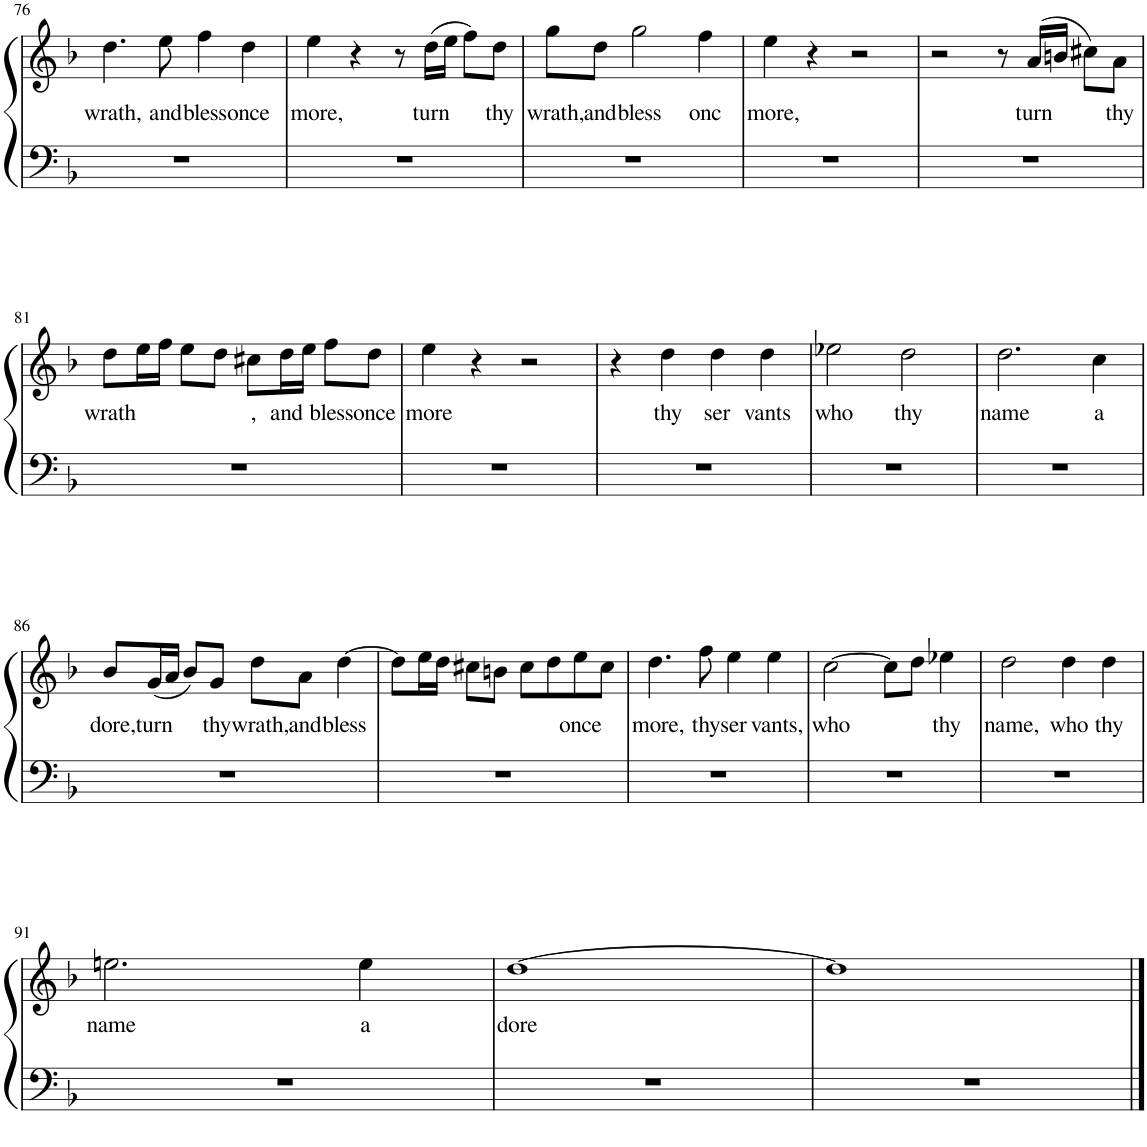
**kern	**kern	**text
*part1	*part1	*part1
*staff2	*staff1	*staff1
*I"Piano	*	*
*I'Pno.	*	*
!!LO:PB:g=z
*clefF4	*clefG2	*
*k[b-]	*k[b-]	*
*M4/4	*M4/4	*
*met(c)	*met(c)	*
=76	=76	=76
!	!	!LO:LY:b
1r	4.dd\	wrath,
!	!	!LO:LY:b
.	8ee\	and
!	!	!LO:LY:b
.	4ff\	bless
!	!	!LO:LY:b
.	4dd\	once
=77	=77	=77
!	!	!LO:LY:b
1r	4ee\	more,
.	4r	.
.	8r	.
!	!	!LO:LY:b
.	(16dd\LL	turn
.	16ee\JJ	.
.	8ff\L)	.
!	!	!LO:LY:b
.	8dd\J	thy
=78	=78	=78
!	!	!LO:LY:b
1r	8gg\L	wrath,
!	!	!LO:LY:b
.	8dd\J	and
!	!	!LO:LY:b
.	2gg\	bless
!	!	!LO:LY:b
.	4ff\	onc
=79	=79	=79
!	!	!LO:LY:b
1r	4ee\	more,
.	4r	.
.	2r	.
=80	=80	=80
1r	2r	.
.	8r	.
!	!	!LO:LY:b
.	(16a/LL	turn
.	16bn/JJ	.
.	8cc#X\L)	.
!	!	!LO:LY:b
.	8a\J	thy
!!LO:LB:g=z
=81	=81	=81
!	!	!LO:LY:b
1r	8dd\L	wrath
.	16ee\L	.
.	16ff\JJ	.
.	8ee\L	.
.	8dd\J	.
!	!	!LO:LY:b
.	8cc#X\L	,
!	!	!LO:LY:b
.	16dd\L	and
.	16ee\JJ	.
!	!	!LO:LY:b
.	8ff\L	bless
!	!	!LO:LY:b
.	8dd\J	once
=82	=82	=82
!	!	!LO:LY:b
1r	4ee\	more
.	4r	.
.	2r	.
=83	=83	=83
1r	4r	.
!	!	!LO:LY:b
.	4dd\	thy
!	!	!LO:LY:b
.	4dd\	ser
!	!	!LO:LY:b
.	4dd\	vants
=84	=84	=84
!	!	!LO:LY:b
1r	2ee-X\	who
!	!	!LO:LY:b
.	2dd\	thy
=85	=85	=85
!	!	!LO:LY:b
1r	2.dd\	name
!	!	!LO:LY:b
.	4cc\	a
!!LO:LB:g=z
=86	=86	=86
!	!	!LO:LY:b
1r	8b-/L	dore,
!	!	!LO:LY:b
.	(16g/L	turn
.	16a/JJ	.
.	8b-/L)	.
!	!	!LO:LY:b
.	8g/J	thy
!	!	!LO:LY:b
.	8dd\L	wrath,
!	!	!LO:LY:b
.	8a\J	and
!	!	!LO:LY:b
.	[4dd\	bless
=87	=87	=87
1r	8dd\L]	.
.	16ee\L	.
.	16dd\JJ	.
.	8cc#X\L	.
.	8bn\J	.
.	8cc#\L	.
.	8dd\	.
!	!	!LO:LY:b
.	8ee\	once
.	8cc#\J	.
=88	=88	=88
!	!	!LO:LY:b
1r	4.dd\	more,
!	!	!LO:LY:b
.	8ff\	thy
!	!	!LO:LY:b
.	4ee\	ser
!	!	!LO:LY:b
.	4ee\	vants,
=89	=89	=89
!	!	!LO:LY:b
1r	[2cc\	who
.	8cc\L]	.
.	8dd\J	.
!	!	!LO:LY:b
.	4ee-X\	thy
=90	=90	=90
!	!	!LO:LY:b
1r	2dd\	name,
!	!	!LO:LY:b
.	4dd\	who
!	!	!LO:LY:b
.	4dd\	thy
!!LO:LB:g=z
=91	=91	=91
!	!	!LO:LY:b
1r	2.een\	name
!	!	!LO:LY:b
.	4ee\	a
=92	=92	=92
!	!	!LO:LY:b
1r	[1dd	dore
=93	=93	=93
1r	1dd]	.
==	==	==
*-	*-	*-
